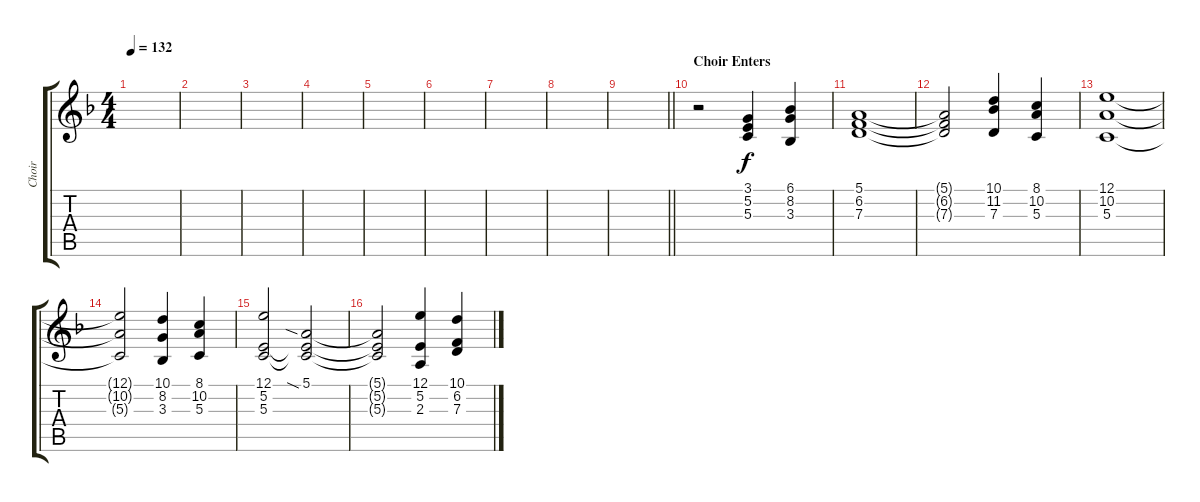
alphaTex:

\track ("Choir" "Choir") {instrument choiraahs}
\staff {score tabs}
\tuning (E4 B3 G3 D3 A2 D2) {hide}
\ts (4 4)
\tempo 132
\clef g2
\ks dminor
|
|
|
|
|
|
|
|
\barLineRight lightlight
|
\section ("" "Choir Enters")
r.2 (3.1 5.2 5.3).4 (6.1 8.2 3.3).4 |
(5.1 6.2 7.3).1 |
(5.1{t} 6.2{t} 7.3{t}).2 (10.1 11.2 7.3).4 (8.1 10.2 5.3).4 |
(12.1 10.2 5.3).1 |
(12.1{t} 10.2{t} 5.3{t}).2 (10.1 8.2 3.3).4 (8.1 10.2 5.3).4 |
(12.1 5.2 5.3).2 (5.1{sia} 5.2{t} 5.3{t}).2 |
(5.1{t} 5.2{t} 5.3{t}).2 (12.1 5.2 2.3).4 (10.1 6.2 7.3).4
